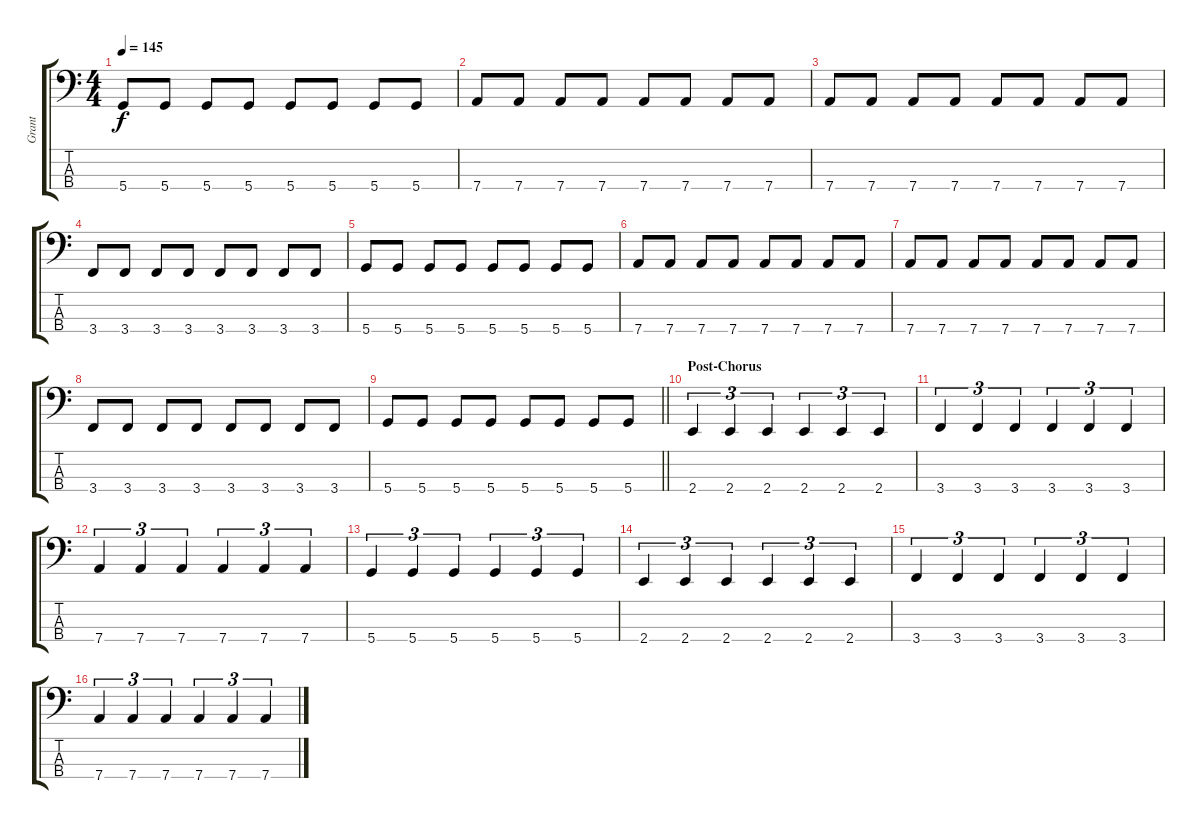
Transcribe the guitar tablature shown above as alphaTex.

\track ("Grant" "Grant") {instrument electricbassfinger}
\staff {score tabs}
\tuning (G2 D2 A1 D1) {hide}
\ts (4 4)
\tempo 145
\clef f4
\ks c
5.4.8{dy f} 5.4.8 5.4.8 5.4.8 5.4.8 5.4.8 5.4.8 5.4.8 |
7.4.8 7.4.8 7.4.8 7.4.8 7.4.8 7.4.8 7.4.8 7.4.8 |
7.4.8 7.4.8 7.4.8 7.4.8 7.4.8 7.4.8 7.4.8 7.4.8 |
3.4.8 3.4.8 3.4.8 3.4.8 3.4.8 3.4.8 3.4.8 3.4.8 |
5.4.8 5.4.8 5.4.8 5.4.8 5.4.8 5.4.8 5.4.8 5.4.8 |
7.4.8 7.4.8 7.4.8 7.4.8 7.4.8 7.4.8 7.4.8 7.4.8 |
7.4.8 7.4.8 7.4.8 7.4.8 7.4.8 7.4.8 7.4.8 7.4.8 |
3.4.8 3.4.8 3.4.8 3.4.8 3.4.8 3.4.8 3.4.8 3.4.8 |
\barLineRight lightlight
5.4.8 5.4.8 5.4.8 5.4.8 5.4.8 5.4.8 5.4.8 5.4.8 |
\section ("" "Post-Chorus")
2.4.4{tu (3 2)} 2.4.4{tu (3 2)} 2.4.4{tu (3 2)} 2.4.4{tu (3 2)} 2.4.4{tu (3 2)} 2.4.4{tu (3 2)} |
3.4.4{tu (3 2)} 3.4.4{tu (3 2)} 3.4.4{tu (3 2)} 3.4.4{tu (3 2)} 3.4.4{tu (3 2)} 3.4.4{tu (3 2)} |
7.4.4{tu (3 2)} 7.4.4{tu (3 2)} 7.4.4{tu (3 2)} 7.4.4{tu (3 2)} 7.4.4{tu (3 2)} 7.4.4{tu (3 2)} |
5.4.4{tu (3 2)} 5.4.4{tu (3 2)} 5.4.4{tu (3 2)} 5.4.4{tu (3 2)} 5.4.4{tu (3 2)} 5.4.4{tu (3 2)} |
2.4.4{tu (3 2)} 2.4.4{tu (3 2)} 2.4.4{tu (3 2)} 2.4.4{tu (3 2)} 2.4.4{tu (3 2)} 2.4.4{tu (3 2)} |
3.4.4{tu (3 2)} 3.4.4{tu (3 2)} 3.4.4{tu (3 2)} 3.4.4{tu (3 2)} 3.4.4{tu (3 2)} 3.4.4{tu (3 2)} |
7.4.4{tu (3 2)} 7.4.4{tu (3 2)} 7.4.4{tu (3 2)} 7.4.4{tu (3 2)} 7.4.4{tu (3 2)} 7.4.4{tu (3 2)}
